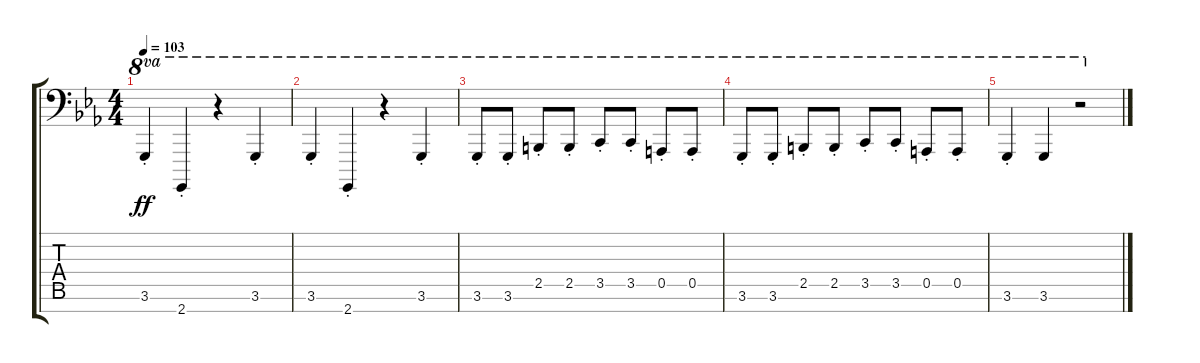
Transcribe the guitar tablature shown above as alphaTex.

\track "" {instrument acousticgrandpiano}
\staff {score tabs}
\tuning (E4 B3 G3 D3 A2 E2 F1) {hide}
\ts (4 4)
\tempo 103
\clef f4
\ks eb
3.6{st}.4{ot 8va dy ff} 2.7{st}.4{ot 8va} r.4{ot 8va} 3.6{st}.4{ot 8va} |
3.6{st}.4{ot 8va} 2.7{st}.4{ot 8va} r.4{ot 8va} 3.6{st}.4{ot 8va} |
3.6{st}.8{ot 8va} 3.6{st}.8{ot 8va} 2.5{st}.8{ot 8va} 2.5{st}.8{ot 8va} 3.5{st}.8{ot 8va} 3.5{st}.8{ot 8va} 0.5{st}.8{ot 8va} 0.5{st}.8{ot 8va} |
3.6{st}.8{ot 8va} 3.6{st}.8{ot 8va} 2.5{st}.8{ot 8va} 2.5{st}.8{ot 8va} 3.5{st}.8{ot 8va} 3.5{st}.8{ot 8va} 0.5{st}.8{ot 8va} 0.5{st}.8{ot 8va} |
3.6{st}.4{ot 8va} 3.6.4{ot 8va} r.2{ot 8va}
